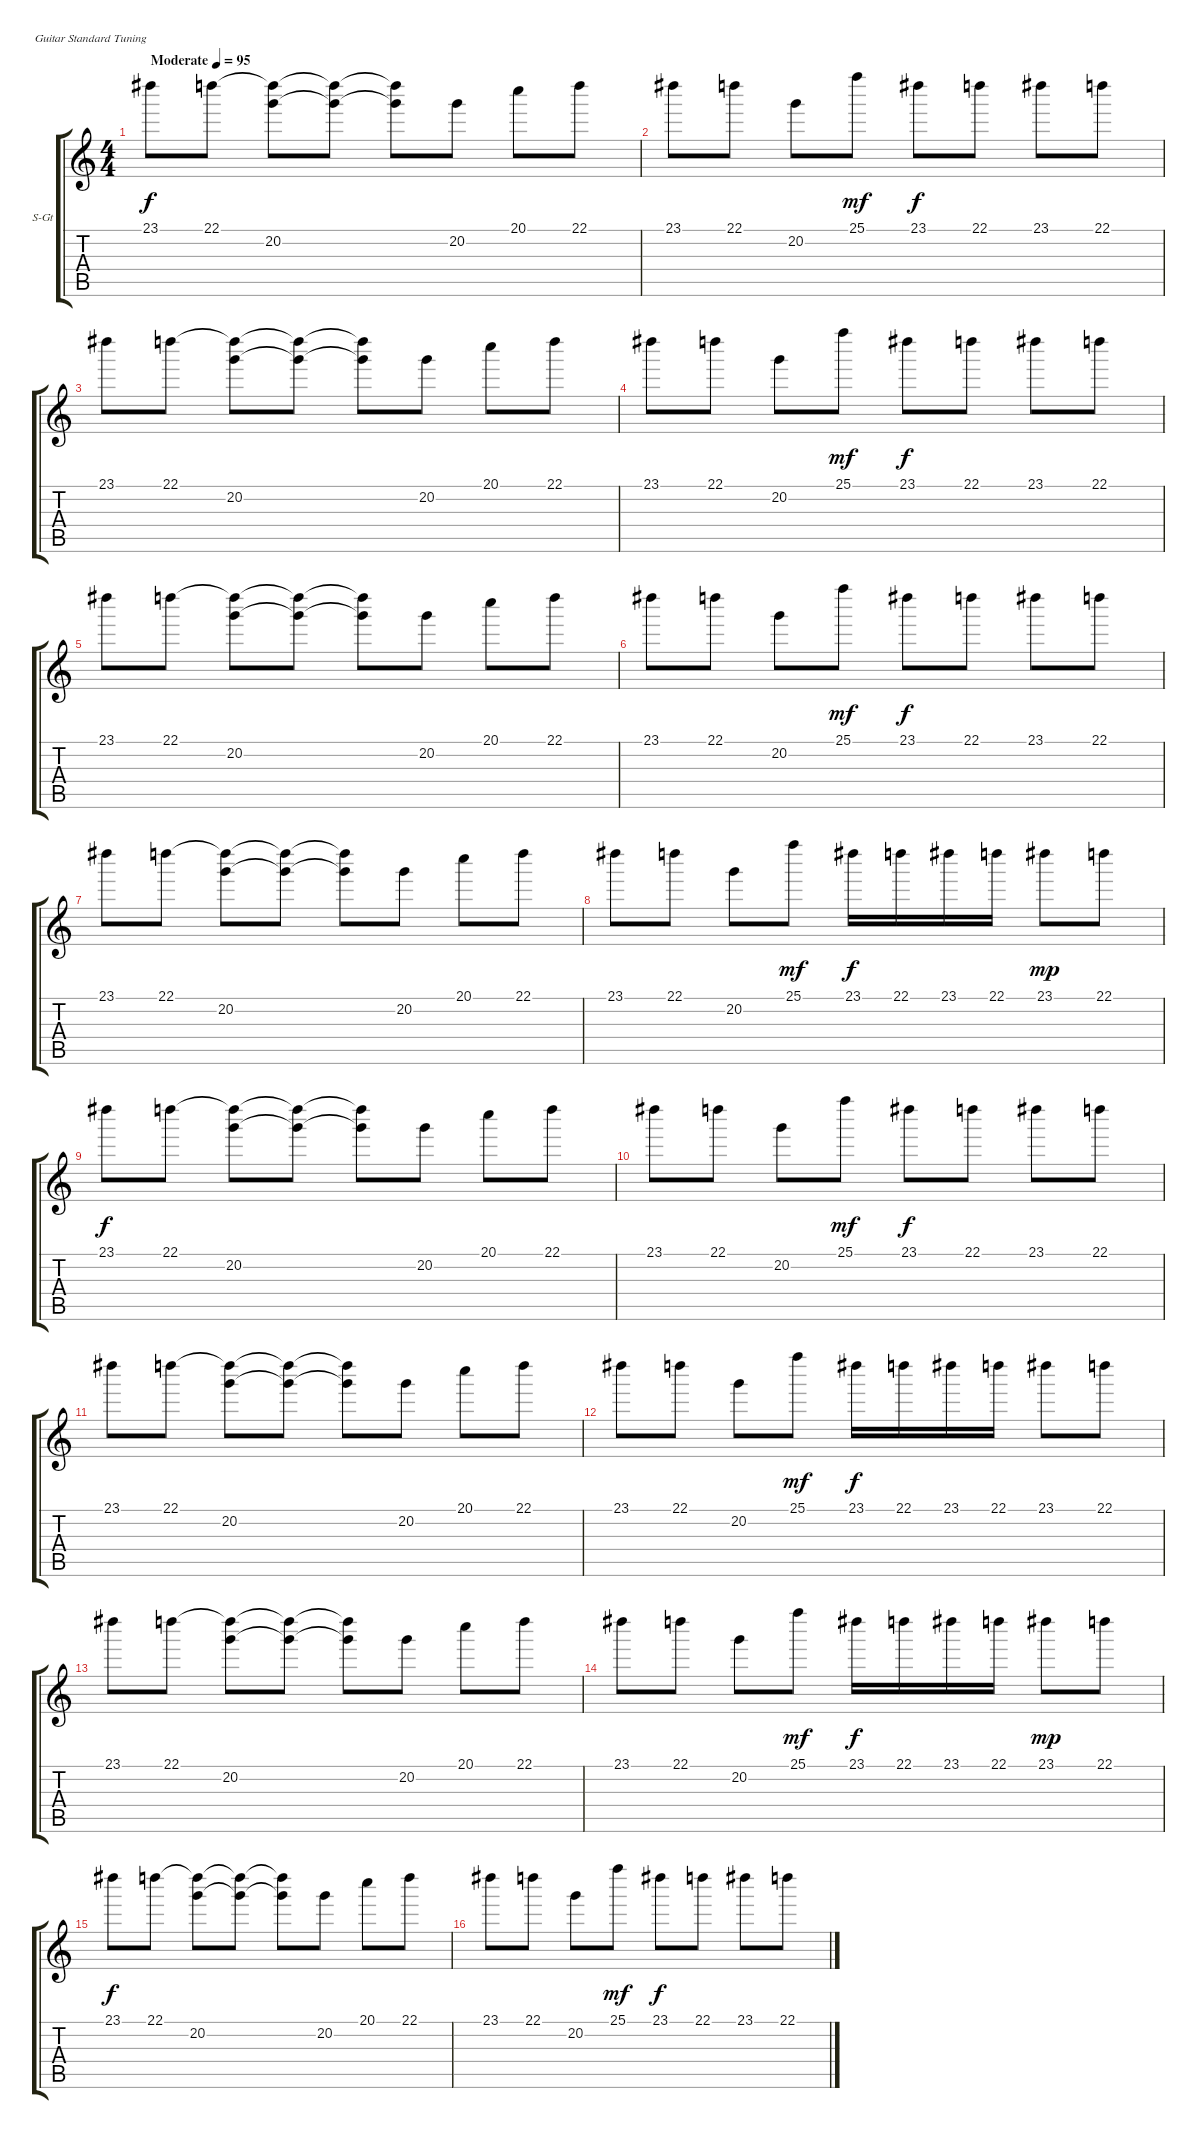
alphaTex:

\bracketExtendMode groupsimilarinstruments
\firstSystemTrackNameOrientation horizontal
\otherSystemsTrackNameOrientation horizontal
\track ("Äîðîæêà 1" "S-Gt") {instrument acousticgrandpiano}
\staff {score tabs}
\tuning (E4 B3 G3 D3 A2 E2)
\displaytranspose 12
\ts (4 4)
\beaming (8 2 2 2 2)
\tempo (95 "Moderate")
\clef g2
\ks c
23.1.8{dy f instrument acousticgrandpiano} 22.1.8 (20.2 22.1{t}).8 (22.1{t} 20.2{t}).8 (22.1{t} 20.2{t}).8 20.2.8 20.1.8 22.1.8 |
23.1.8 22.1.8 20.2.8 25.1.8{dy mf} 23.1.8{dy f} 22.1.8 23.1.8 22.1.8 |
23.1.8 22.1.8 (20.2 22.1{t}).8 (22.1{t} 20.2{t}).8 (22.1{t} 20.2{t}).8 20.2.8 20.1.8 22.1.8 |
23.1.8 22.1.8 20.2.8 25.1.8{dy mf} 23.1.8{dy f} 22.1.8 23.1.8 22.1.8 |
23.1.8 22.1.8 (20.2 22.1{t}).8 (22.1{t} 20.2{t}).8 (22.1{t} 20.2{t}).8 20.2.8 20.1.8 22.1.8 |
23.1.8 22.1.8 20.2.8 25.1.8{dy mf} 23.1.8{dy f} 22.1.8 23.1.8 22.1.8 |
23.1.8 22.1.8 (20.2 22.1{t}).8 (22.1{t} 20.2{t}).8 (22.1{t} 20.2{t}).8 20.2.8 20.1.8 22.1.8 |
23.1.8 22.1.8 20.2.8 25.1.8{dy mf} 23.1.16{dy f} 22.1.16 23.1.16 22.1.16 23.1.8{dy mp} 22.1.8 |
23.1.8{dy f} 22.1.8 (20.2 22.1{t}).8 (22.1{t} 20.2{t}).8 (22.1{t} 20.2{t}).8 20.2.8 20.1.8 22.1.8 |
23.1.8 22.1.8 20.2.8 25.1.8{dy mf} 23.1.8{dy f} 22.1.8 23.1.8 22.1.8 |
23.1.8 22.1.8 (20.2 22.1{t}).8 (22.1{t} 20.2{t}).8 (22.1{t} 20.2{t}).8 20.2.8 20.1.8 22.1.8 |
23.1.8 22.1.8 20.2.8 25.1.8{dy mf} 23.1.16{dy f} 22.1.16 23.1.16 22.1.16 23.1.8 22.1.8 |
23.1.8 22.1.8 (20.2 22.1{t}).8 (22.1{t} 20.2{t}).8 (22.1{t} 20.2{t}).8 20.2.8 20.1.8 22.1.8 |
23.1.8 22.1.8 20.2.8 25.1.8{dy mf} 23.1.16{dy f} 22.1.16 23.1.16 22.1.16 23.1.8{dy mp} 22.1.8 |
23.1.8{dy f} 22.1.8 (20.2 22.1{t}).8 (22.1{t} 20.2{t}).8 (22.1{t} 20.2{t}).8 20.2.8 20.1.8 22.1.8 |
23.1.8 22.1.8 20.2.8 25.1.8{dy mf} 23.1.8{dy f} 22.1.8 23.1.8 22.1.8
